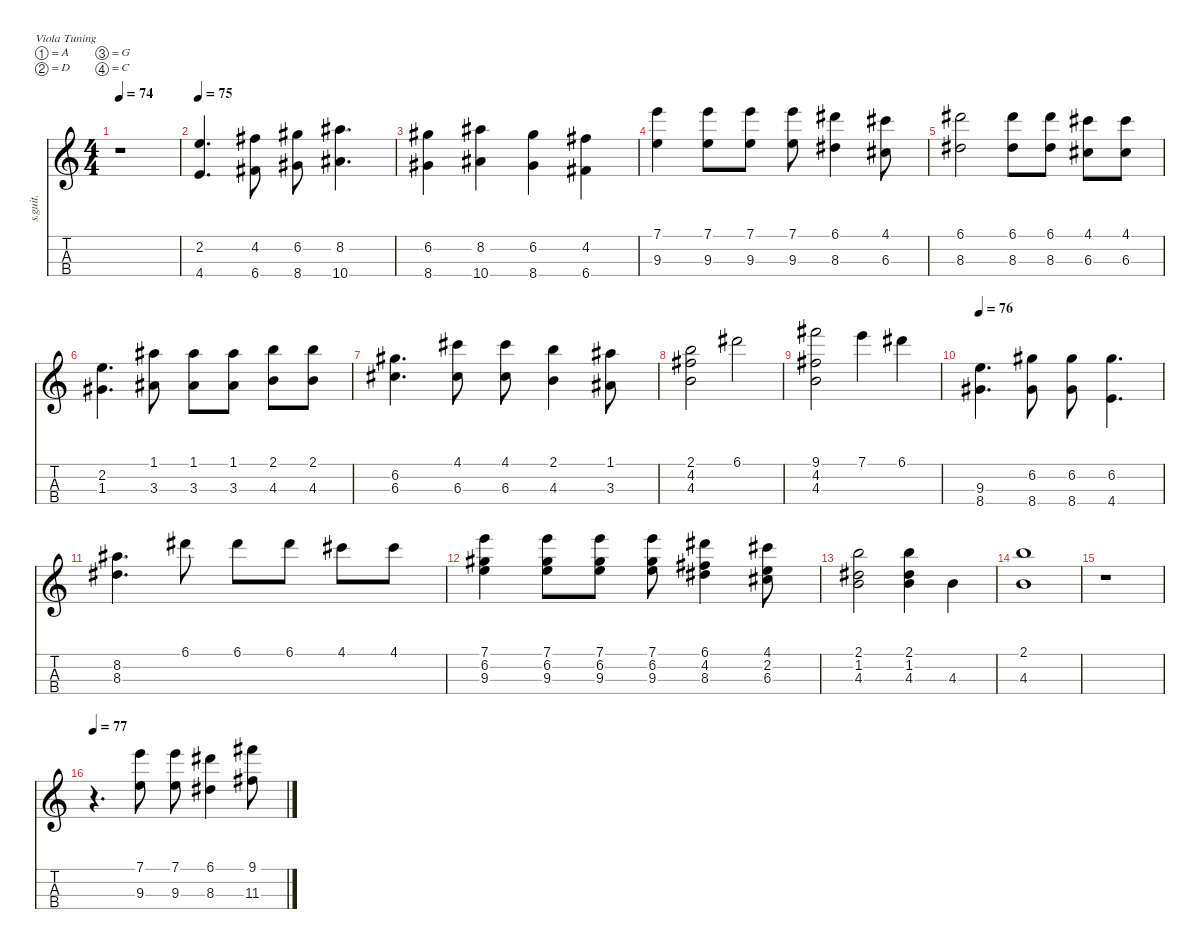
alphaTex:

\defaultSystemsLayout 4
\hideDynamics
\bracketExtendMode nobrackets
\track (" (Viola 1)" "s.guit.") {instrument viola}
\staff {score tabs}
\tuning (A4 D4 G3 C3)
\displaytranspose 12
\ts (4 4)
\beaming (8 2 2 2 2)
\tempo 74
\clef g2
\ks c
r.1{dy mf instrument viola} |
\tempo 75
(2.2 4.4).4{d lyrics (0 "") lyrics (1 "") lyrics (2 "") lyrics (3 "") lyrics (4 "")} (4.2{acc #} 6.4{acc #}).8{lyrics (0 "") lyrics (1 "") lyrics (2 "") lyrics (3 "") lyrics (4 "")} (6.2{acc #} 8.4{acc #}).8{lyrics (0 "") lyrics (1 "") lyrics (2 "") lyrics (3 "") lyrics (4 "")} (8.2{acc #} 10.4{acc #}).4{d lyrics (0 "") lyrics (1 "") lyrics (2 "") lyrics (3 "") lyrics (4 "")} |
(6.2{acc #} 8.4{acc #}).4{lyrics (0 "") lyrics (1 "") lyrics (2 "") lyrics (3 "") lyrics (4 "")} (8.2{acc #} 10.4{acc #}).4{lyrics (0 "") lyrics (1 "") lyrics (2 "") lyrics (3 "") lyrics (4 "")} (6.2{acc #} 8.4{acc #}).4{lyrics (0 "") lyrics (1 "") lyrics (2 "") lyrics (3 "") lyrics (4 "")} (4.2{acc #} 6.4{acc #}).4{lyrics (0 "") lyrics (1 "") lyrics (2 "") lyrics (3 "") lyrics (4 "")} |
(7.1 9.3).4{lyrics (0 "") lyrics (1 "") lyrics (2 "") lyrics (3 "") lyrics (4 "")} (7.1 9.3).8{lyrics (0 "") lyrics (1 "") lyrics (2 "") lyrics (3 "") lyrics (4 "")} (7.1 9.3).8{lyrics (0 "") lyrics (1 "") lyrics (2 "") lyrics (3 "") lyrics (4 "")} (7.1 9.3).8{lyrics (0 "") lyrics (1 "") lyrics (2 "") lyrics (3 "") lyrics (4 "")} (6.1{acc #} 8.3{acc #}).4{lyrics (0 "") lyrics (1 "") lyrics (2 "") lyrics (3 "") lyrics (4 "")} (4.1{acc #} 6.3{acc #}).8{lyrics (0 "") lyrics (1 "") lyrics (2 "") lyrics (3 "") lyrics (4 "")} |
(6.1{acc #} 8.3{acc #}).2{lyrics (0 "") lyrics (1 "") lyrics (2 "") lyrics (3 "") lyrics (4 "")} (6.1{acc #} 8.3{acc #}).8{lyrics (0 "") lyrics (1 "") lyrics (2 "") lyrics (3 "") lyrics (4 "")} (6.1{acc #} 8.3{acc #}).8{lyrics (0 "") lyrics (1 "") lyrics (2 "") lyrics (3 "") lyrics (4 "")} (4.1{acc #} 6.3{acc #}).8{lyrics (0 "") lyrics (1 "") lyrics (2 "") lyrics (3 "") lyrics (4 "")} (4.1{acc #} 6.3{acc #}).8{lyrics (0 "") lyrics (1 "") lyrics (2 "") lyrics (3 "") lyrics (4 "")} |
(2.2 1.3{acc #}).4{d lyrics (0 "") lyrics (1 "") lyrics (2 "") lyrics (3 "") lyrics (4 "")} (1.1{acc #} 3.3{acc #}).8{lyrics (0 "") lyrics (1 "") lyrics (2 "") lyrics (3 "") lyrics (4 "")} (1.1{acc #} 3.3{acc #}).8{lyrics (0 "") lyrics (1 "") lyrics (2 "") lyrics (3 "") lyrics (4 "")} (1.1{acc #} 3.3{acc #}).8{lyrics (0 "") lyrics (1 "") lyrics (2 "") lyrics (3 "") lyrics (4 "")} (2.1 4.3).8{lyrics (0 "") lyrics (1 "") lyrics (2 "") lyrics (3 "") lyrics (4 "")} (2.1 4.3).8{lyrics (0 "") lyrics (1 "") lyrics (2 "") lyrics (3 "") lyrics (4 "")} |
(6.2{acc #} 6.3{acc #}).4{d lyrics (0 "") lyrics (1 "") lyrics (2 "") lyrics (3 "") lyrics (4 "")} (4.1{acc #} 6.3{acc #}).8{lyrics (0 "") lyrics (1 "") lyrics (2 "") lyrics (3 "") lyrics (4 "")} (4.1{acc #} 6.3{acc #}).8{lyrics (0 "") lyrics (1 "") lyrics (2 "") lyrics (3 "") lyrics (4 "")} (2.1 4.3).4{lyrics (0 "") lyrics (1 "") lyrics (2 "") lyrics (3 "") lyrics (4 "")} (1.1{acc #} 3.3{acc #}).8{lyrics (0 "") lyrics (1 "") lyrics (2 "") lyrics (3 "") lyrics (4 "")} |
(2.1 4.2{acc #} 4.3).2{lyrics (0 "") lyrics (1 "") lyrics (2 "") lyrics (3 "") lyrics (4 "")} 6.1{acc #}.2{lyrics (0 "") lyrics (1 "") lyrics (2 "") lyrics (3 "") lyrics (4 "")} |
(9.1{acc #} 4.2{acc #} 4.3).2{lyrics (0 "") lyrics (1 "") lyrics (2 "") lyrics (3 "") lyrics (4 "")} 7.1.4{lyrics (0 "") lyrics (1 "") lyrics (2 "") lyrics (3 "") lyrics (4 "")} 6.1{acc #}.4{lyrics (0 "") lyrics (1 "") lyrics (2 "") lyrics (3 "") lyrics (4 "")} |
\tempo 76
(9.3 8.4{acc #}).4{d lyrics (0 "") lyrics (1 "") lyrics (2 "") lyrics (3 "") lyrics (4 "")} (6.2{acc #} 8.4{acc #}).8{lyrics (0 "") lyrics (1 "") lyrics (2 "") lyrics (3 "") lyrics (4 "")} (6.2{acc #} 8.4{acc #}).8{lyrics (0 "") lyrics (1 "") lyrics (2 "") lyrics (3 "") lyrics (4 "")} (6.2{acc #} 4.4).4{d lyrics (0 "") lyrics (1 "") lyrics (2 "") lyrics (3 "") lyrics (4 "")} |
(8.2{acc #} 8.3{acc #}).4{d lyrics (0 "") lyrics (1 "") lyrics (2 "") lyrics (3 "") lyrics (4 "")} 6.1{acc #}.8{lyrics (0 "") lyrics (1 "") lyrics (2 "") lyrics (3 "") lyrics (4 "")} 6.1{acc #}.8{lyrics (0 "") lyrics (1 "") lyrics (2 "") lyrics (3 "") lyrics (4 "")} 6.1{acc #}.8{lyrics (0 "") lyrics (1 "") lyrics (2 "") lyrics (3 "") lyrics (4 "")} 4.1{acc #}.8{lyrics (0 "") lyrics (1 "") lyrics (2 "") lyrics (3 "") lyrics (4 "")} 4.1{acc #}.8{lyrics (0 "") lyrics (1 "") lyrics (2 "") lyrics (3 "") lyrics (4 "")} |
(7.1 6.2{acc #} 9.3).4{lyrics (0 "") lyrics (1 "") lyrics (2 "") lyrics (3 "") lyrics (4 "")} (7.1 6.2{acc #} 9.3).8{lyrics (0 "") lyrics (1 "") lyrics (2 "") lyrics (3 "") lyrics (4 "")} (7.1 6.2{acc #} 9.3).8{lyrics (0 "") lyrics (1 "") lyrics (2 "") lyrics (3 "") lyrics (4 "")} (7.1 6.2{acc #} 9.3).8{lyrics (0 "") lyrics (1 "") lyrics (2 "") lyrics (3 "") lyrics (4 "")} (6.1{acc #} 4.2{acc #} 8.3{acc #}).4{lyrics (0 "") lyrics (1 "") lyrics (2 "") lyrics (3 "") lyrics (4 "")} (4.1{acc #} 2.2 6.3{acc #}).8{lyrics (0 "") lyrics (1 "") lyrics (2 "") lyrics (3 "") lyrics (4 "")} |
(2.1 1.2{acc #} 4.3).2{lyrics (0 "") lyrics (1 "") lyrics (2 "") lyrics (3 "") lyrics (4 "")} (2.1 1.2{acc #} 4.3).4{lyrics (0 "") lyrics (1 "") lyrics (2 "") lyrics (3 "") lyrics (4 "")} 4.3.4{lyrics (0 "") lyrics (1 "") lyrics (2 "") lyrics (3 "") lyrics (4 "")} |
(2.1 4.3).1{lyrics (0 "") lyrics (1 "") lyrics (2 "") lyrics (3 "") lyrics (4 "")} |
r.1 |
\tempo 77
r.4{d} (7.1 9.3).8{lyrics (0 "") lyrics (1 "") lyrics (2 "") lyrics (3 "") lyrics (4 "")} (7.1 9.3).8{lyrics (0 "") lyrics (1 "") lyrics (2 "") lyrics (3 "") lyrics (4 "")} (6.1{acc #} 8.3{acc #}).4{lyrics (0 "") lyrics (1 "") lyrics (2 "") lyrics (3 "") lyrics (4 "")} (9.1{acc #} 11.3{acc #}).8{lyrics (0 "") lyrics (1 "") lyrics (2 "") lyrics (3 "") lyrics (4 "")}
